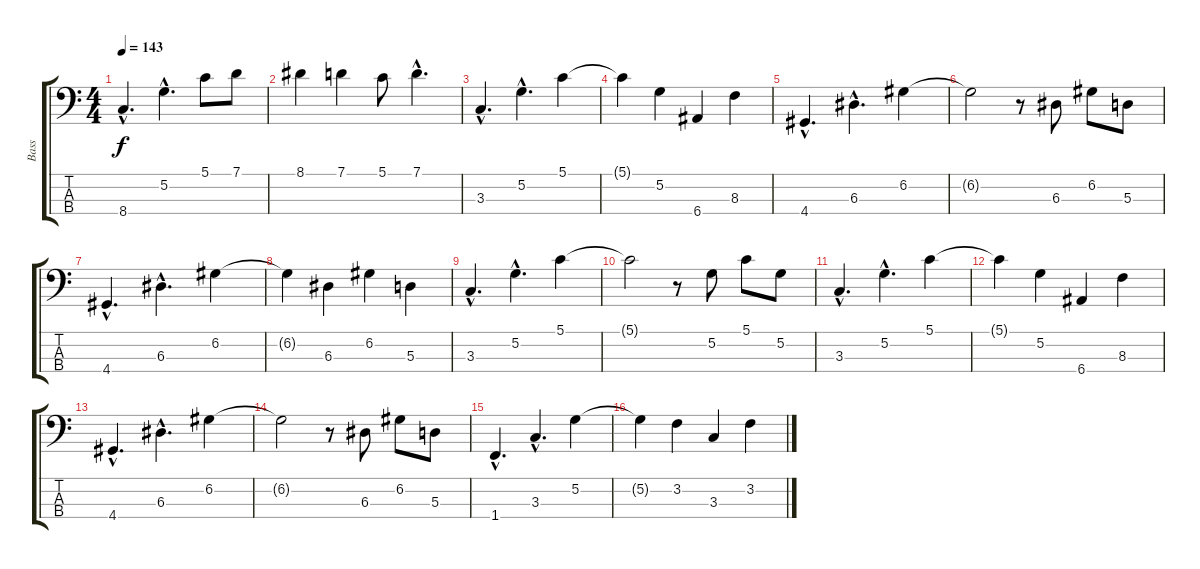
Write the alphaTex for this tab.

\track ("Bass" "Bass") {instrument electricbassfinger}
\staff {score tabs}
\tuning (G2 D2 A1 E1) {hide}
\ts (4 4)
\tempo 143
\clef f4
\ks c
8.4{hac}.4{d dy f} 5.2{hac}.4{d} 5.1.8 7.1.8 |
8.1.4 7.1.4 5.1.8 7.1{hac}.4{d} |
3.3{hac}.4{d} 5.2{hac}.4{d} 5.1.4 |
5.1{t}.4 5.2.4 6.4.4 8.3.4 |
4.4{hac}.4{d} 6.3{hac}.4{d} 6.2.4 |
6.2{t}.2 r.8 6.3.8 6.2.8 5.3.8 |
4.4{hac}.4{d} 6.3{hac}.4{d} 6.2.4 |
6.2{t}.4 6.3.4 6.2.4 5.3.4 |
3.3{hac}.4{d} 5.2{hac}.4{d} 5.1.4 |
5.1{t}.2 r.8 5.2.8 5.1.8 5.2.8 |
3.3{hac}.4{d} 5.2{hac}.4{d} 5.1.4 |
5.1{t}.4 5.2.4 6.4.4 8.3.4 |
4.4{hac}.4{d} 6.3{hac}.4{d} 6.2.4 |
6.2{t}.2 r.8 6.3.8 6.2.8 5.3.8 |
1.4{hac}.4{d} 3.3{hac}.4{d} 5.2.4 |
5.2{t}.4 3.2.4 3.3.4 3.2.4
